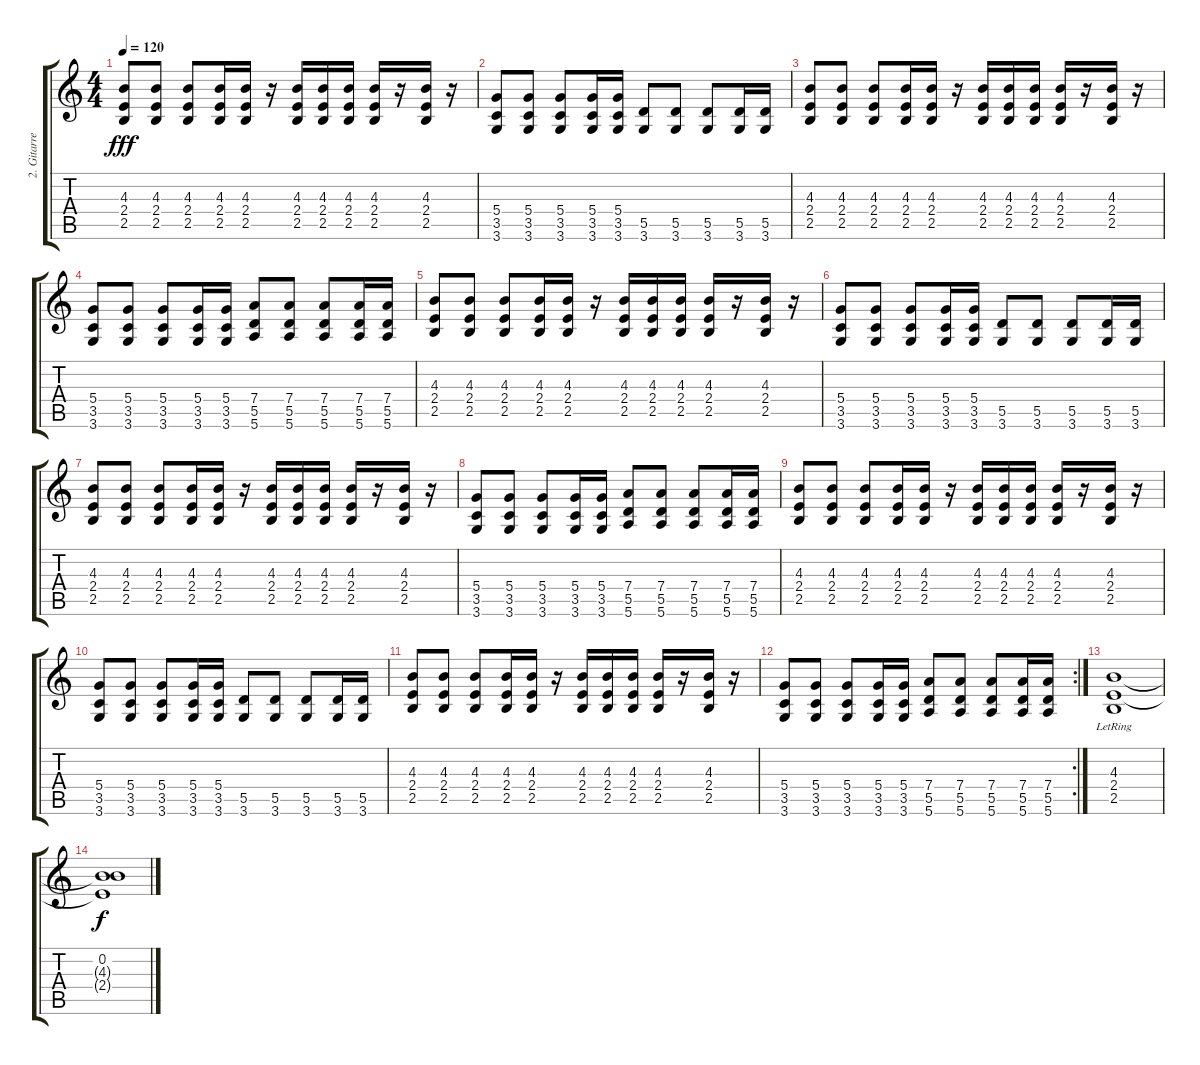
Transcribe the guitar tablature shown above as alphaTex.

\track ("2. Gitarre" "2. Gitarre") {instrument distortionguitar}
\staff {score tabs}
\tuning (E4 B3 G3 D3 A2 E2) {hide}
\ts (4 4)
\tempo 120
\clef g2
\ks c
(4.3 2.4 2.5).8{dy fff} (4.3 2.4 2.5).8 (4.3 2.4 2.5).8 (4.3 2.4 2.5).16 (4.3 2.4 2.5).16 r.16 (4.3 2.4 2.5).16 (4.3 2.4 2.5).16 (4.3 2.4 2.5).16 (4.3 2.4 2.5).16 r.16 (4.3 2.4 2.5).16 r.16 |
(5.4 3.5 3.6).8 (5.4 3.5 3.6).8 (5.4 3.5 3.6).8 (5.4 3.5 3.6).16 (5.4 3.5 3.6).16 (5.5 3.6).8 (5.5 3.6).8 (5.5 3.6).8 (5.5 3.6).16 (5.5 3.6).16 |
(4.3 2.4 2.5).8 (4.3 2.4 2.5).8 (4.3 2.4 2.5).8 (4.3 2.4 2.5).16 (4.3 2.4 2.5).16 r.16 (4.3 2.4 2.5).16 (4.3 2.4 2.5).16 (4.3 2.4 2.5).16 (4.3 2.4 2.5).16 r.16 (4.3 2.4 2.5).16 r.16 |
(5.4 3.5 3.6).8 (5.4 3.5 3.6).8 (5.4 3.5 3.6).8 (5.4 3.5 3.6).16 (5.4 3.5 3.6).16 (7.4 5.5 5.6).8 (7.4 5.5 5.6).8 (7.4 5.5 5.6).8 (7.4 5.5 5.6).16 (7.4 5.5 5.6).16 |
(4.3 2.4 2.5).8 (4.3 2.4 2.5).8 (4.3 2.4 2.5).8 (4.3 2.4 2.5).16 (4.3 2.4 2.5).16 r.16 (4.3 2.4 2.5).16 (4.3 2.4 2.5).16 (4.3 2.4 2.5).16 (4.3 2.4 2.5).16 r.16 (4.3 2.4 2.5).16 r.16 |
(5.4 3.5 3.6).8 (5.4 3.5 3.6).8 (5.4 3.5 3.6).8 (5.4 3.5 3.6).16 (5.4 3.5 3.6).16 (5.5 3.6).8 (5.5 3.6).8 (5.5 3.6).8 (5.5 3.6).16 (5.5 3.6).16 |
(4.3 2.4 2.5).8 (4.3 2.4 2.5).8 (4.3 2.4 2.5).8 (4.3 2.4 2.5).16 (4.3 2.4 2.5).16 r.16 (4.3 2.4 2.5).16 (4.3 2.4 2.5).16 (4.3 2.4 2.5).16 (4.3 2.4 2.5).16 r.16 (4.3 2.4 2.5).16 r.16 |
(5.4 3.5 3.6).8 (5.4 3.5 3.6).8 (5.4 3.5 3.6).8 (5.4 3.5 3.6).16 (5.4 3.5 3.6).16 (7.4 5.5 5.6).8 (7.4 5.5 5.6).8 (7.4 5.5 5.6).8 (7.4 5.5 5.6).16 (7.4 5.5 5.6).16 |
(4.3 2.4 2.5).8 (4.3 2.4 2.5).8 (4.3 2.4 2.5).8 (4.3 2.4 2.5).16 (4.3 2.4 2.5).16 r.16 (4.3 2.4 2.5).16 (4.3 2.4 2.5).16 (4.3 2.4 2.5).16 (4.3 2.4 2.5).16 r.16 (4.3 2.4 2.5).16 r.16 |
(5.4 3.5 3.6).8 (5.4 3.5 3.6).8 (5.4 3.5 3.6).8 (5.4 3.5 3.6).16 (5.4 3.5 3.6).16 (5.5 3.6).8 (5.5 3.6).8 (5.5 3.6).8 (5.5 3.6).16 (5.5 3.6).16 |
(4.3 2.4 2.5).8 (4.3 2.4 2.5).8 (4.3 2.4 2.5).8 (4.3 2.4 2.5).16 (4.3 2.4 2.5).16 r.16 (4.3 2.4 2.5).16 (4.3 2.4 2.5).16 (4.3 2.4 2.5).16 (4.3 2.4 2.5).16 r.16 (4.3 2.4 2.5).16 r.16 |
\rc 2
(5.4 3.5 3.6).8 (5.4 3.5 3.6).8 (5.4 3.5 3.6).8 (5.4 3.5 3.6).16 (5.4 3.5 3.6).16 (7.4 5.5 5.6).8 (7.4 5.5 5.6).8 (7.4 5.5 5.6).8 (7.4 5.5 5.6).16 (7.4 5.5 5.6).16 |
(4.3{lr} 2.4{lr} 2.5{lr}).1 |
(0.2 4.3{t} 2.4{t}).1{dy f}
